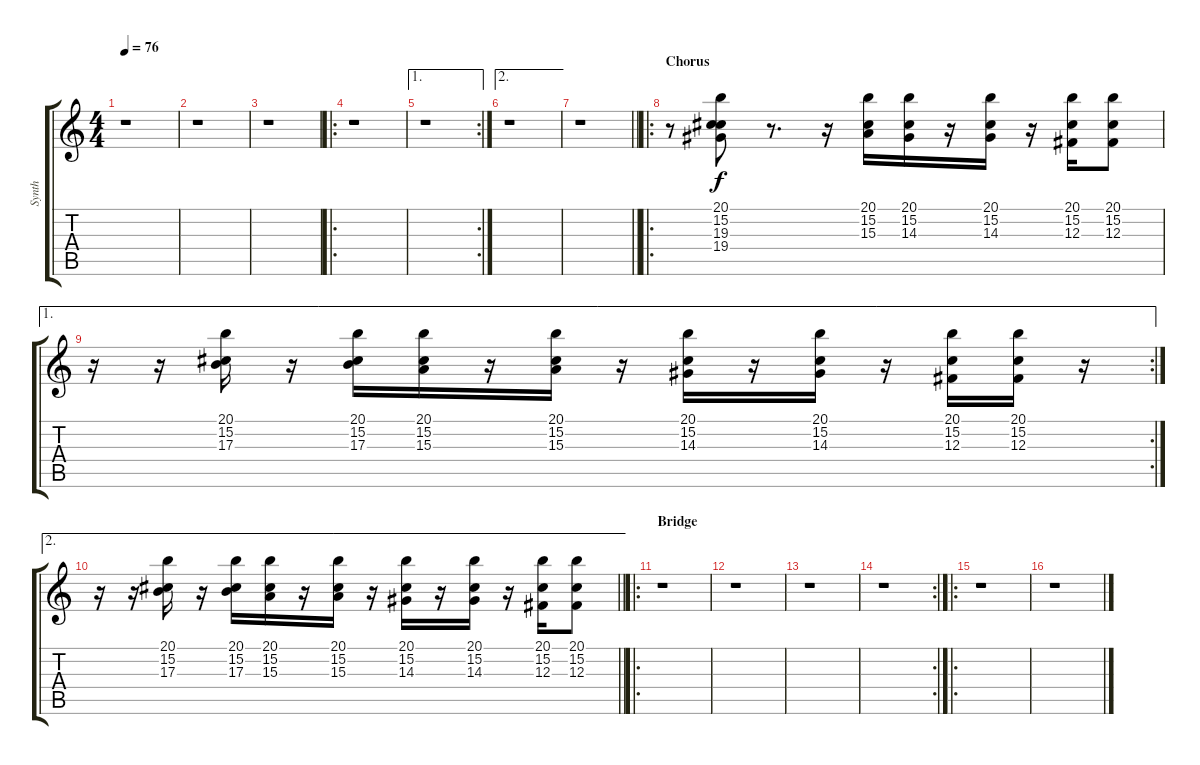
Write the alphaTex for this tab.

\track ("Synth" "Synth") {instrument lead2sawtooth}
\staff {score tabs}
\tuning (Eb4 Bb3 Gb3 Db3 Ab2 Db2) {hide}
\ts (4 4)
\tempo 76
\clef g2
\ks c
r.1{dy f} |
r.1 |
r.1 |
\ro
r.1 |
\ae 1
\rc 2
r.1 |
\ae 2
r.1 |
\barLineRight lightlight
r.1 |
\ro
\section ("" "Chorus")
r.8 (20.1 15.2 19.3 19.4).8 r.8{d} r.16 (20.1 15.2 15.3).16 (20.1 15.2 14.3).16 r.16 (20.1 15.2 14.3).16 r.16 (20.1 15.2 12.3).16 (20.1 15.2 12.3).8 |
\ae 1
\rc 2
r.16 r.16 (20.1 15.2 17.3).16 r.16 (20.1 15.2 17.3).16 (20.1 15.2 15.3).16 r.16 (20.1 15.2 15.3).16 r.16 (20.1 15.2 14.3).16 r.16 (20.1 15.2 14.3).16 r.16 (20.1 15.2 12.3).16 (20.1 15.2 12.3).16 r.16 |
\ae 2
\barLineRight lightlight
r.16 r.16 (20.1 15.2 17.3).16 r.16 (20.1 15.2 17.3).16 (20.1 15.2 15.3).16 r.16 (20.1 15.2 15.3).16 r.16 (20.1 15.2 14.3).16 r.16 (20.1 15.2 14.3).16 r.16 (20.1 15.2 12.3).16 (20.1 15.2 12.3).8 |
\ro
\section ("" "Bridge")
r.1 |
r.1 |
r.1 |
\rc 2
r.1 |
\ro
r.1 |
r.1
